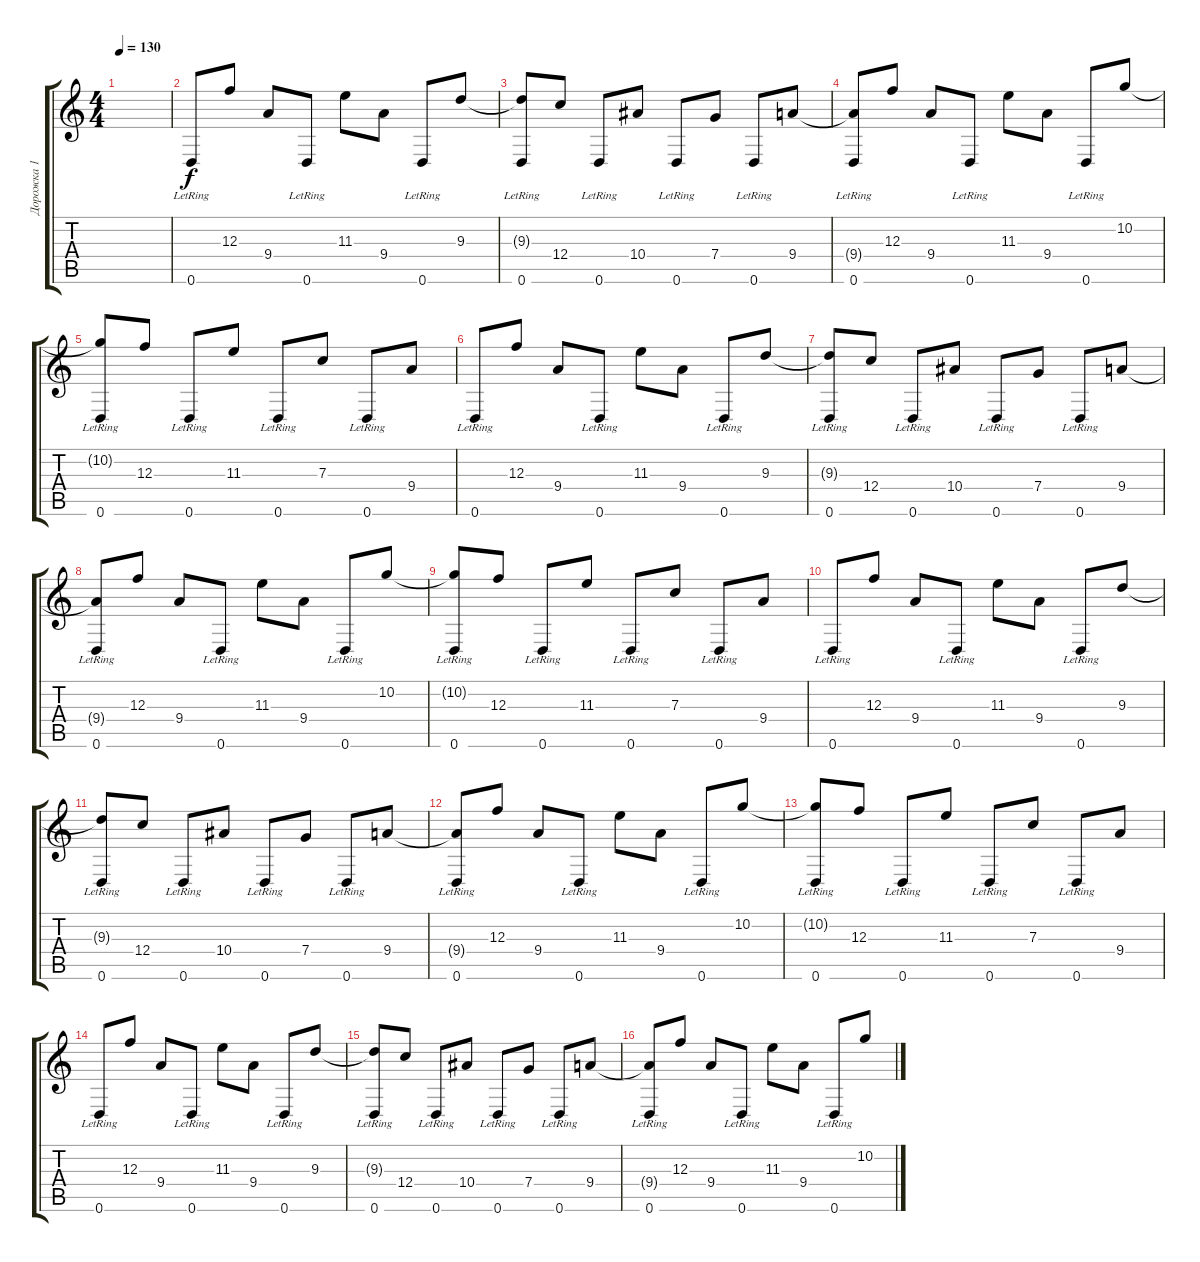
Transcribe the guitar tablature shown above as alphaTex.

\track ("Дорожка 1" "Дорожка 1") {instrument acousticguitarnylon}
\staff {score tabs}
\tuning (D4 A3 F3 C3 G2 D2) {hide}
\ts (4 4)
\tempo 130
\clef g2
\ks c
|
0.6{lr}.8 12.3.8 9.4.8 0.6{lr}.8 11.3.8 9.4.8 0.6{lr}.8 9.3.8 |
(9.3{t} 0.6{lr}).8 12.4.8 0.6{lr}.8 10.4.8 0.6{lr}.8 7.4.8 0.6{lr}.8 9.4.8 |
(9.4{t} 0.6{lr}).8 12.3.8 9.4.8 0.6{lr}.8 11.3.8 9.4.8 0.6{lr}.8 10.2.8 |
(10.2{t} 0.6{lr}).8 12.3.8 0.6{lr}.8 11.3.8 0.6{lr}.8 7.3.8 0.6{lr}.8 9.4.8 |
0.6{lr}.8 12.3.8 9.4.8 0.6{lr}.8 11.3.8 9.4.8 0.6{lr}.8 9.3.8 |
(9.3{t} 0.6{lr}).8 12.4.8 0.6{lr}.8 10.4.8 0.6{lr}.8 7.4.8 0.6{lr}.8 9.4.8 |
(9.4{t} 0.6{lr}).8 12.3.8 9.4.8 0.6{lr}.8 11.3.8 9.4.8 0.6{lr}.8 10.2.8 |
(10.2{t} 0.6{lr}).8 12.3.8 0.6{lr}.8 11.3.8 0.6{lr}.8 7.3.8 0.6{lr}.8 9.4.8 |
0.6{lr}.8 12.3.8 9.4.8 0.6{lr}.8 11.3.8 9.4.8 0.6{lr}.8 9.3.8 |
(9.3{t} 0.6{lr}).8 12.4.8 0.6{lr}.8 10.4.8 0.6{lr}.8 7.4.8 0.6{lr}.8 9.4.8 |
(9.4{t} 0.6{lr}).8 12.3.8 9.4.8 0.6{lr}.8 11.3.8 9.4.8 0.6{lr}.8 10.2.8 |
(10.2{t} 0.6{lr}).8 12.3.8 0.6{lr}.8 11.3.8 0.6{lr}.8 7.3.8 0.6{lr}.8 9.4.8 |
0.6{lr}.8 12.3.8 9.4.8 0.6{lr}.8 11.3.8 9.4.8 0.6{lr}.8 9.3.8 |
(9.3{t} 0.6{lr}).8 12.4.8 0.6{lr}.8 10.4.8 0.6{lr}.8 7.4.8 0.6{lr}.8 9.4.8 |
(9.4{t} 0.6{lr}).8 12.3.8 9.4.8 0.6{lr}.8 11.3.8 9.4.8 0.6{lr}.8 10.2.8
